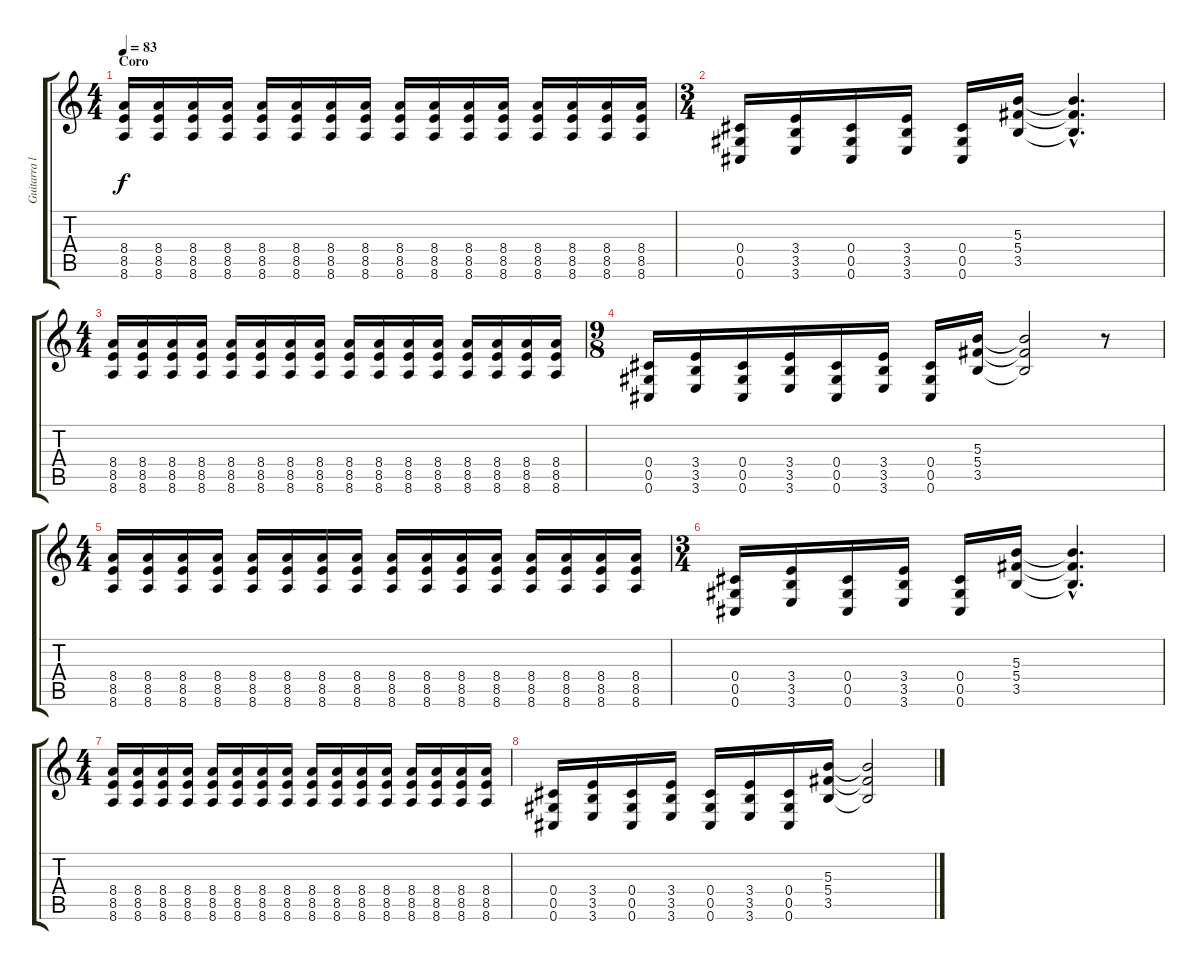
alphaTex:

\track ("Guitarra líder (Lead guitar)" "Guitarra l") {instrument distortionguitar}
\staff {score tabs}
\tuning (Eb4 Bb3 Gb3 Db3 Ab2 Db2) {hide}
\ts (4 4)
\section ("" "Coro")
\tempo 83
\clef g2
\ks c
(8.4 8.5 8.6).16{dy f} (8.4 8.5 8.6).16 (8.4 8.5 8.6).16 (8.4 8.5 8.6).16 (8.4 8.5 8.6).16 (8.4 8.5 8.6).16 (8.4 8.5 8.6).16 (8.4 8.5 8.6).16 (8.4 8.5 8.6).16 (8.4 8.5 8.6).16 (8.4 8.5 8.6).16 (8.4 8.5 8.6).16 (8.4 8.5 8.6).16 (8.4 8.5 8.6).16 (8.4 8.5 8.6).16 (8.4 8.5 8.6).16 |
\ts (3 4)
(0.4 0.5 0.6).16 (3.4 3.5 3.6).16 (0.4 0.5 0.6).16 (3.4 3.5 3.6).16 (0.4 0.5 0.6).16 (5.3 5.4 3.5).16 (5.3{hac t} 5.4{hac t} 3.5{hac t}).4{d} |
\ts (4 4)
(8.4 8.5 8.6).16 (8.4 8.5 8.6).16 (8.4 8.5 8.6).16 (8.4 8.5 8.6).16 (8.4 8.5 8.6).16 (8.4 8.5 8.6).16 (8.4 8.5 8.6).16 (8.4 8.5 8.6).16 (8.4 8.5 8.6).16 (8.4 8.5 8.6).16 (8.4 8.5 8.6).16 (8.4 8.5 8.6).16 (8.4 8.5 8.6).16 (8.4 8.5 8.6).16 (8.4 8.5 8.6).16 (8.4 8.5 8.6).16 |
\ts (9 8)
(0.4 0.5 0.6).16 (3.4 3.5 3.6).16 (0.4 0.5 0.6).16 (3.4 3.5 3.6).16 (0.4 0.5 0.6).16 (3.4 3.5 3.6).16 (0.4 0.5 0.6).16 (5.3 5.4 3.5).16 (5.3{t} 5.4{t} 3.5{t}).2 r.8 |
\ts (4 4)
(8.4 8.5 8.6).16 (8.4 8.5 8.6).16 (8.4 8.5 8.6).16 (8.4 8.5 8.6).16 (8.4 8.5 8.6).16 (8.4 8.5 8.6).16 (8.4 8.5 8.6).16 (8.4 8.5 8.6).16 (8.4 8.5 8.6).16 (8.4 8.5 8.6).16 (8.4 8.5 8.6).16 (8.4 8.5 8.6).16 (8.4 8.5 8.6).16 (8.4 8.5 8.6).16 (8.4 8.5 8.6).16 (8.4 8.5 8.6).16 |
\ts (3 4)
(0.4 0.5 0.6).16 (3.4 3.5 3.6).16 (0.4 0.5 0.6).16 (3.4 3.5 3.6).16 (0.4 0.5 0.6).16 (5.3 5.4 3.5).16 (5.3{hac t} 5.4{hac t} 3.5{hac t}).4{d} |
\ts (4 4)
(8.4 8.5 8.6).16 (8.4 8.5 8.6).16 (8.4 8.5 8.6).16 (8.4 8.5 8.6).16 (8.4 8.5 8.6).16 (8.4 8.5 8.6).16 (8.4 8.5 8.6).16 (8.4 8.5 8.6).16 (8.4 8.5 8.6).16 (8.4 8.5 8.6).16 (8.4 8.5 8.6).16 (8.4 8.5 8.6).16 (8.4 8.5 8.6).16 (8.4 8.5 8.6).16 (8.4 8.5 8.6).16 (8.4 8.5 8.6).16 |
(0.4 0.5 0.6).16 (3.4 3.5 3.6).16 (0.4 0.5 0.6).16 (3.4 3.5 3.6).16 (0.4 0.5 0.6).16 (3.4 3.5 3.6).16 (0.4 0.5 0.6).16 (5.3 5.4 3.5).16 (5.3{t} 5.4{t} 3.5{t}).2
